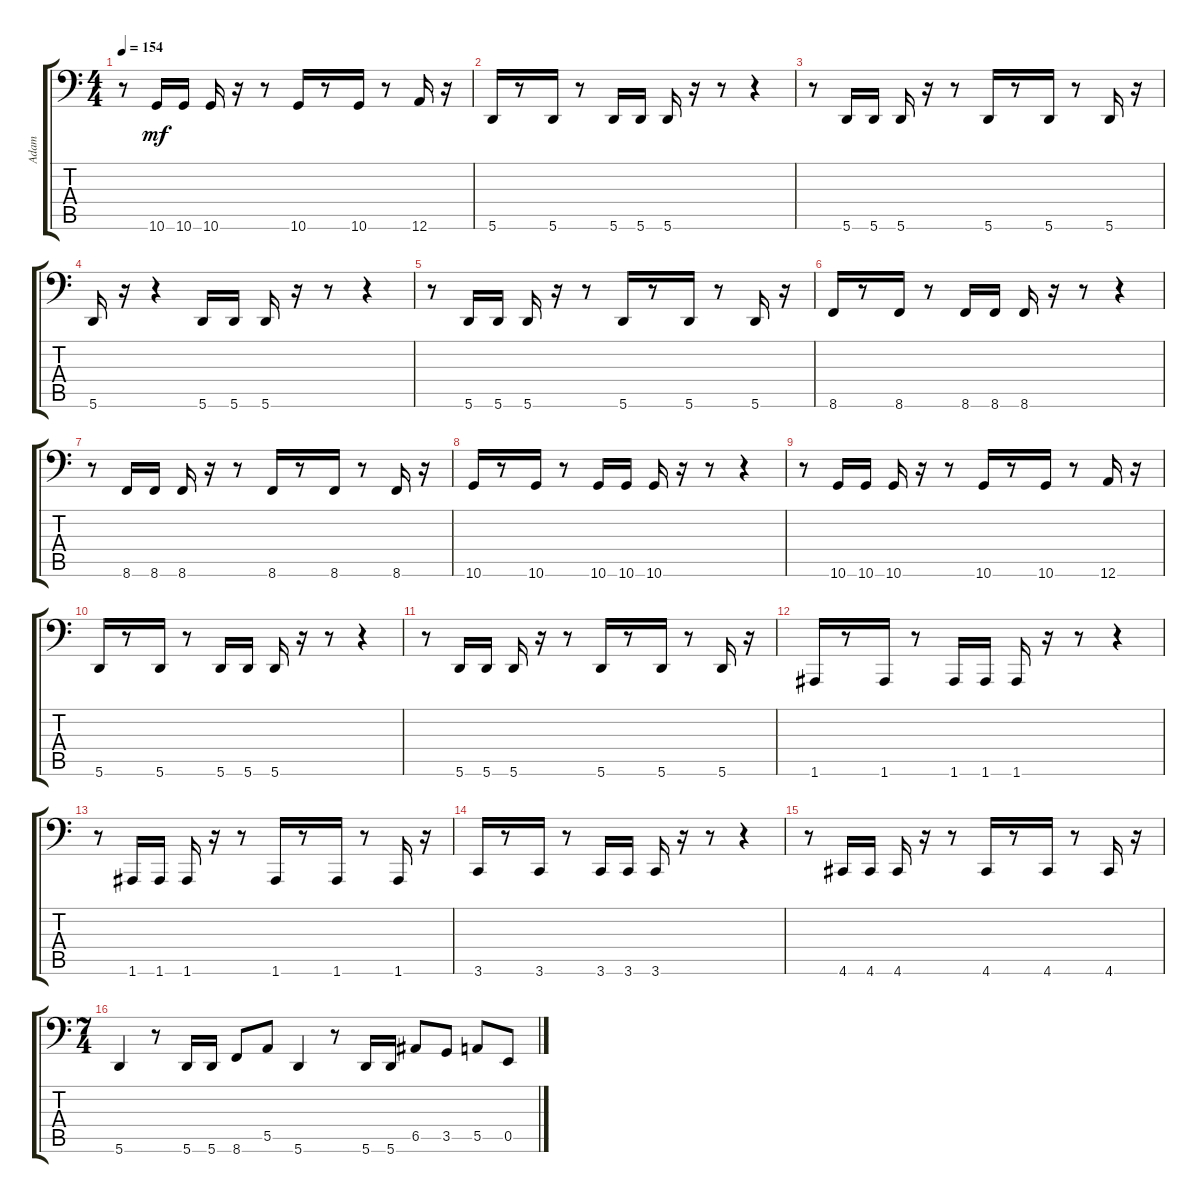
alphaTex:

\track ("Adam" "Adam") {instrument electricbassfinger}
\staff {score tabs}
\tuning (B2 G2 D2 A1 E1 A0) {hide}
\ts (4 4)
\tempo 154
\clef f4
\ks c
r.8{dy mf} 10.6.16 10.6.16 10.6.16 r.16 r.8 10.6.16 r.8 10.6.16 r.8 12.6.16 r.16 |
5.6.16 r.8 5.6.16 r.8 5.6.16 5.6.16 5.6.16 r.16 r.8 r.4 |
r.8 5.6.16 5.6.16 5.6.16 r.16 r.8 5.6.16 r.8 5.6.16 r.8 5.6.16 r.16 |
5.6.16 r.16 r.4 5.6.16 5.6.16 5.6.16 r.16 r.8 r.4 |
r.8 5.6.16 5.6.16 5.6.16 r.16 r.8 5.6.16 r.8 5.6.16 r.8 5.6.16 r.16 |
8.6.16 r.8 8.6.16 r.8 8.6.16 8.6.16 8.6.16 r.16 r.8 r.4 |
r.8 8.6.16 8.6.16 8.6.16 r.16 r.8 8.6.16 r.8 8.6.16 r.8 8.6.16 r.16 |
10.6.16 r.8 10.6.16 r.8 10.6.16 10.6.16 10.6.16 r.16 r.8 r.4 |
r.8 10.6.16 10.6.16 10.6.16 r.16 r.8 10.6.16 r.8 10.6.16 r.8 12.6.16 r.16 |
5.6.16 r.8 5.6.16 r.8 5.6.16 5.6.16 5.6.16 r.16 r.8 r.4 |
r.8 5.6.16 5.6.16 5.6.16 r.16 r.8 5.6.16 r.8 5.6.16 r.8 5.6.16 r.16 |
1.6.16 r.8 1.6.16 r.8 1.6.16 1.6.16 1.6.16 r.16 r.8 r.4 |
r.8 1.6.16 1.6.16 1.6.16 r.16 r.8 1.6.16 r.8 1.6.16 r.8 1.6.16 r.16 |
3.6.16 r.8 3.6.16 r.8 3.6.16 3.6.16 3.6.16 r.16 r.8 r.4 |
r.8 4.6.16 4.6.16 4.6.16 r.16 r.8 4.6.16 r.8 4.6.16 r.8 4.6.16 r.16 |
\ts (7 4)
5.6.4 r.8 5.6.16 5.6.16 8.6.8 5.5.8 5.6.4 r.8 5.6.16 5.6.16 6.5.8 3.5.8 5.5.8 0.5.8
